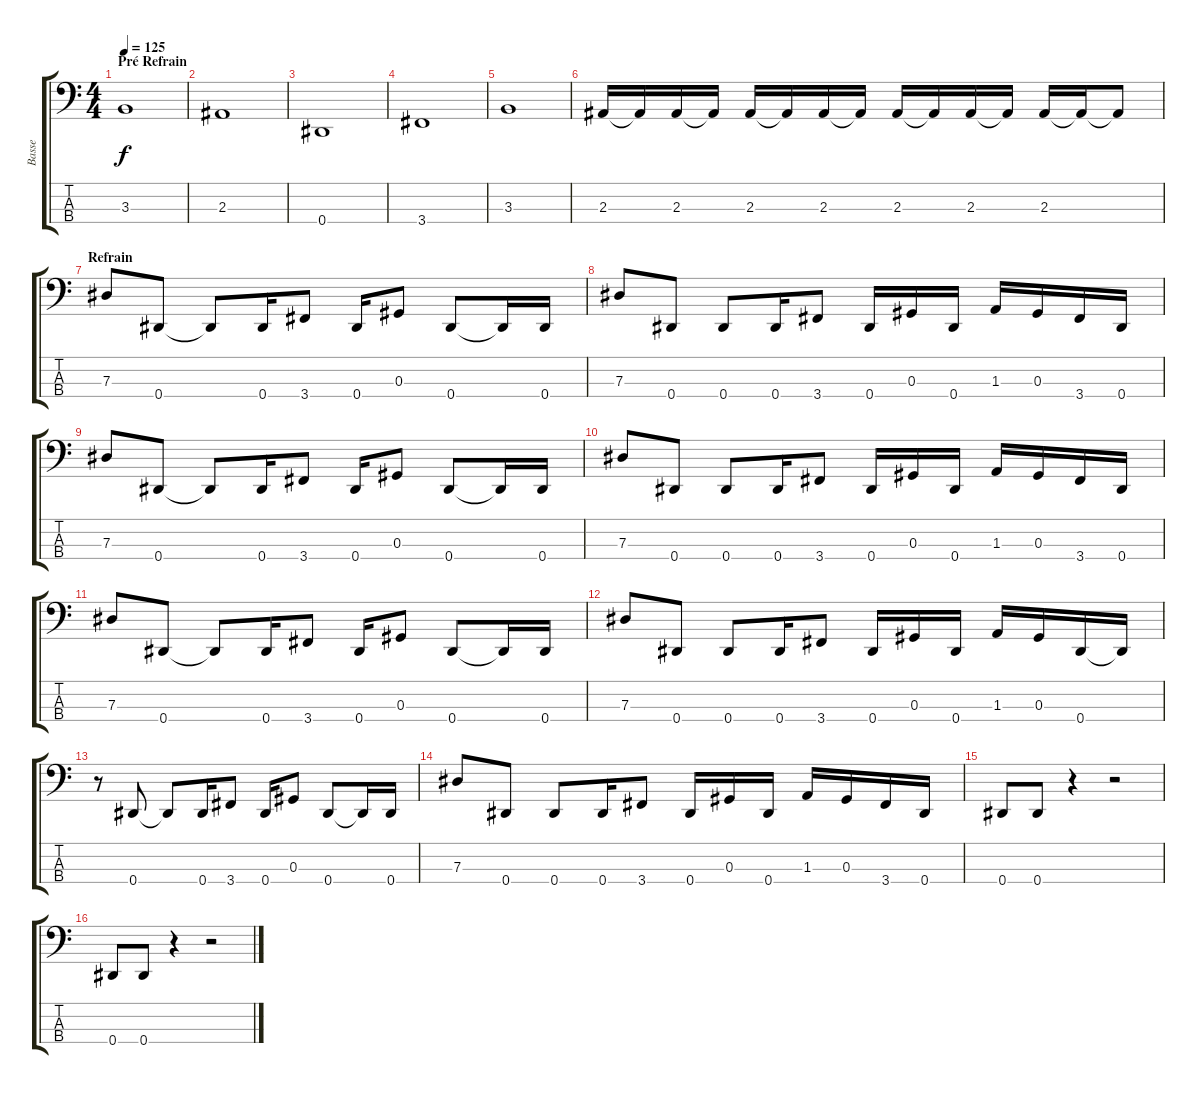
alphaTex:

\track ("Basse" "Basse") {instrument electricbasspick}
\staff {score tabs}
\tuning (Gb2 Db2 Ab1 Eb1) {hide}
\ts (4 4)
\section ("" "Pré Refrain")
\tempo 125
\clef f4
\ks c
3.3.1{dy f} |
2.3.1 |
0.4.1 |
3.4.1 |
3.3.1 |
2.3.16 2.3{t}.16 2.3.16 2.3{t}.16 2.3.16 2.3{t}.16 2.3.16 2.3{t}.16 2.3.16 2.3{t}.16 2.3.16 2.3{t}.16 2.3.16 2.3{t}.16 2.3{t}.8 |
\section ("" "Refrain")
7.3.8{volume 12} 0.4.8 0.4{t}.8 0.4.16 3.4.8 0.4.16 0.3.8 0.4.8 0.4{t}.16 0.4.16 |
7.3.8 0.4.8 0.4.8 0.4.16 3.4.8 0.4.16 0.3.16 0.4.16 1.3.16 0.3.16 3.4.16 0.4.16 |
7.3.8 0.4.8 0.4{t}.8 0.4.16 3.4.8 0.4.16 0.3.8 0.4.8 0.4{t}.16 0.4.16 |
7.3.8 0.4.8 0.4.8 0.4.16 3.4.8 0.4.16 0.3.16 0.4.16 1.3.16 0.3.16 3.4.16 0.4.16 |
7.3.8 0.4.8 0.4{t}.8 0.4.16 3.4.8 0.4.16 0.3.8 0.4.8 0.4{t}.16 0.4.16 |
7.3.8 0.4.8 0.4.8 0.4.16 3.4.8 0.4.16 0.3.16 0.4.16 1.3.16 0.3.16 0.4.16 0.4{t}.16 |
r.8 0.4.8 0.4{t}.8 0.4.16 3.4.8 0.4.16 0.3.8 0.4.8 0.4{t}.16 0.4.16 |
7.3.8 0.4.8 0.4.8 0.4.16 3.4.8 0.4.16 0.3.16 0.4.16 1.3.16 0.3.16 3.4.16 0.4.16 |
0.4.8{volume 15} 0.4.8 r.4 r.2 |
0.4.8 0.4.8 r.4 r.2
